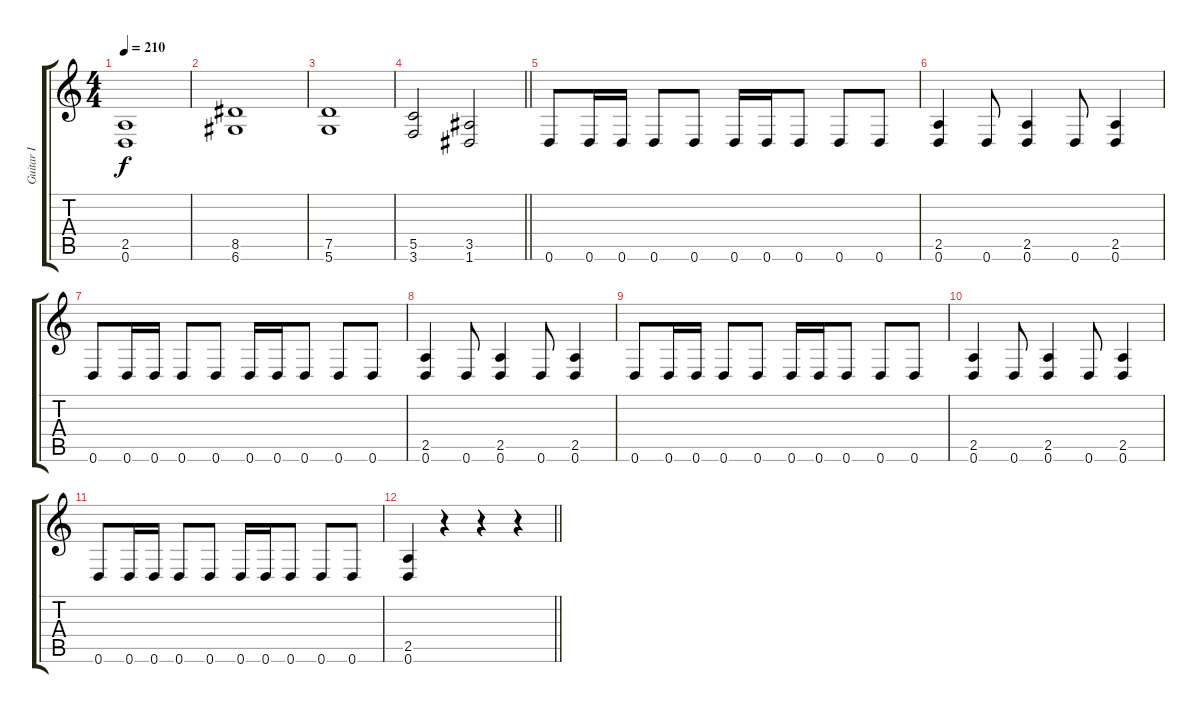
\track ("Guitar I" "Guitar I") {instrument distortionguitar}
\staff {score tabs}
\tuning (D4 A3 F3 C3 G2 D2) {hide}
\ts (4 4)
\tempo 210
\clef g2
\ks c
(2.5 0.6).1{dy f} |
(8.5 6.6).1 |
(7.5 5.6).1 |
\barLineRight lightlight
(5.5 3.6).2 (3.5 1.6).2 |
0.6.8 0.6.16 0.6.16 0.6.8 0.6.8 0.6.16 0.6.16 0.6.8 0.6.8 0.6.8 |
(2.5 0.6).4 0.6.8 (2.5 0.6).4 0.6.8 (2.5 0.6).4 |
0.6.8 0.6.16 0.6.16 0.6.8 0.6.8 0.6.16 0.6.16 0.6.8 0.6.8 0.6.8 |
(2.5 0.6).4 0.6.8 (2.5 0.6).4 0.6.8 (2.5 0.6).4 |
0.6.8 0.6.16 0.6.16 0.6.8 0.6.8 0.6.16 0.6.16 0.6.8 0.6.8 0.6.8 |
(2.5 0.6).4 0.6.8 (2.5 0.6).4 0.6.8 (2.5 0.6).4 |
0.6.8 0.6.16 0.6.16 0.6.8 0.6.8 0.6.16 0.6.16 0.6.8 0.6.8 0.6.8 |
\barLineRight lightlight
(2.5 0.6).4 r.4 r.4 r.4
